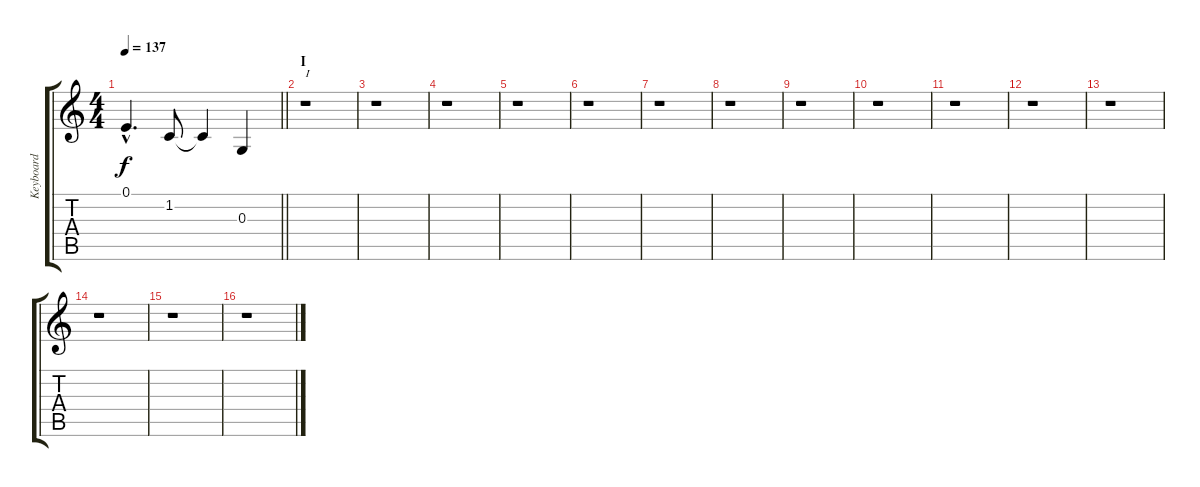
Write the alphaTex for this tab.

\track ("Keyboard" "Keyboard") {instrument pad6metallic}
\staff {score tabs}
\tuning (E4 B3 G3 D3 A2 E2) {hide}
\ts (4 4)
\tempo 137
\clef g2
\barLineRight lightlight
\ks c
0.1{hac}.4{d dy f} 1.2.8 1.2{t}.4 0.3.4 |
\section ("" "I")
r.1{txt "I"} |
r.1 |
r.1 |
r.1 |
r.1 |
r.1 |
r.1 |
r.1 |
r.1 |
r.1 |
r.1 |
r.1 |
r.1 |
r.1 |
r.1
